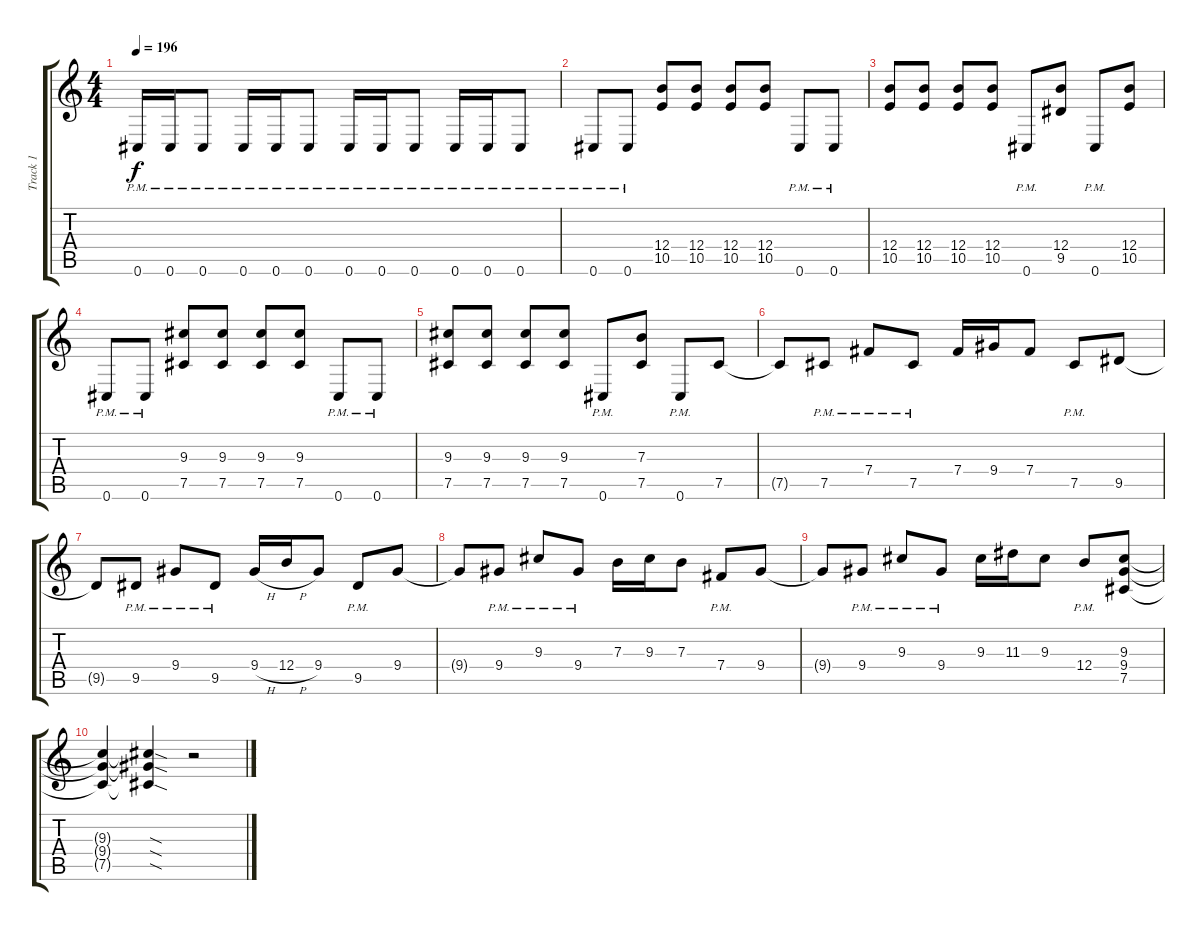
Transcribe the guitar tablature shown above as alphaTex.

\track ("Track 1" "Track 1") {instrument distortionguitar}
\staff {score tabs}
\tuning (Db4 Ab3 E3 B2 Gb2 Db2) {hide}
\ts (4 4)
\tempo 196
\clef g2
\ks c
0.6{pm}.16{dy f} 0.6{pm}.16 0.6{pm}.8 0.6{pm}.16 0.6{pm}.16 0.6{pm}.8 0.6{pm}.16 0.6{pm}.16 0.6{pm}.8 0.6{pm}.16 0.6{pm}.16 0.6{pm}.8 |
0.6{pm}.8 0.6{pm}.8 (12.4 10.5).8 (12.4 10.5).8 (12.4 10.5).8 (12.4 10.5).8 0.6{pm}.8 0.6{pm}.8 |
(12.4 10.5).8 (12.4 10.5).8 (12.4 10.5).8 (12.4 10.5).8 0.6{pm}.8 (12.4 9.5).8 0.6{pm}.8 (12.4 10.5).8 |
0.6{pm}.8 0.6{pm}.8 (9.3 7.5).8 (9.3 7.5).8 (9.3 7.5).8 (9.3 7.5).8 0.6{pm}.8 0.6{pm}.8 |
(9.3 7.5).8 (9.3 7.5).8 (9.3 7.5).8 (9.3 7.5).8 0.6{pm}.8 (7.3 7.5).8 0.6{pm}.8 7.5.8 |
7.5{t}.8 7.5{pm}.8 7.4{pm}.8 7.5{pm}.8 7.4.16 9.4.16 7.4.8 7.5{pm}.8 9.5.8 |
9.5{t}.8 9.5{pm}.8 9.4{pm}.8 9.5{pm}.8 9.4{h}.16 12.4{h}.16 9.4.8 9.5{pm}.8 9.4.8 |
9.4{t}.8 9.4{pm}.8 9.3{pm}.8 9.4{pm}.8 7.3.16 9.3.16 7.3.8 7.4{pm}.8 9.4.8 |
9.4{t}.8 9.4{pm}.8 9.3{pm}.8 9.4{pm}.8 9.3.16 11.3.16 9.3.8 12.4{pm}.8 (9.3 9.4 7.5).8 |
(9.3{t} 9.4{t} 7.5{t}).4 (9.3{sod t} 9.4{sod t} 7.5{sod t}).4 r.2
